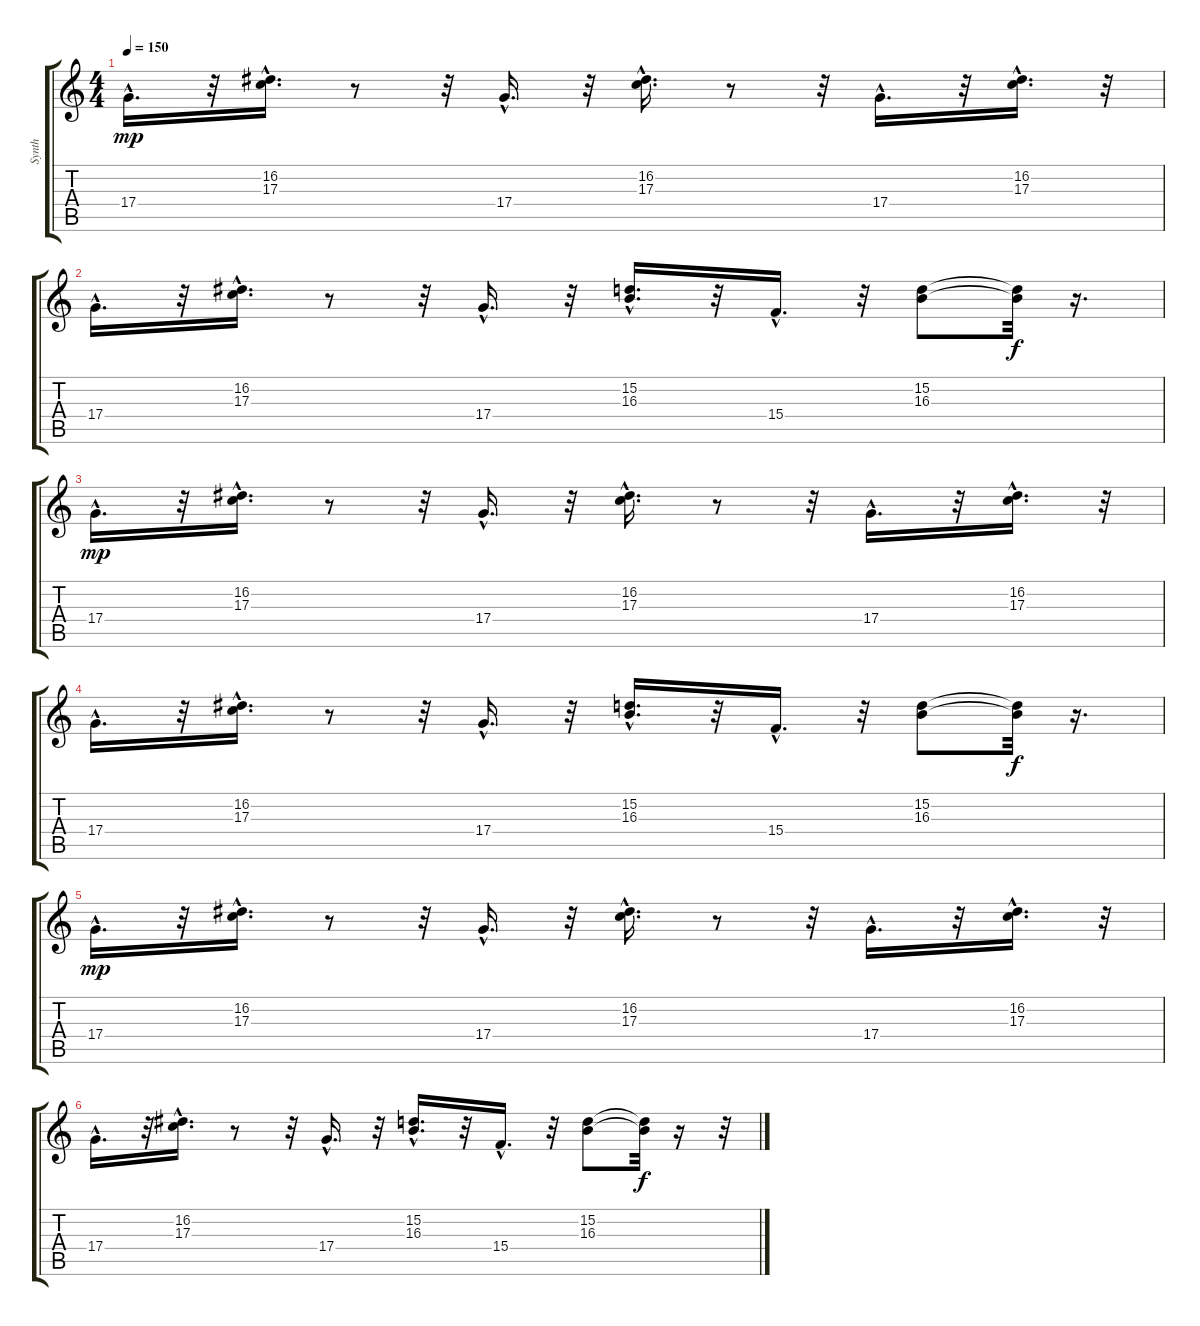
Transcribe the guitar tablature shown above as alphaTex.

\track ("Synth" "Synth") {instrument stringensemble1}
\staff {score tabs}
\tuning (E4 B3 G3 D3 A2 E2) {hide}
\ts (4 4)
\tempo 150
\clef g2
\ks c
17.4{hac}.16{d dy mp} r.32 (16.2{hac} 17.3{hac}).16{d} r.8 r.32 17.4{hac}.16{d} r.32 (16.2{hac} 17.3{hac}).16{d} r.8 r.32 17.4{hac}.16{d} r.32 (16.2{hac} 17.3{hac}).16{d} r.32 |
17.4{hac}.16{d} r.32 (16.2{hac} 17.3{hac}).16{d} r.8 r.32 17.4{hac}.16{d} r.32 (15.2{hac} 16.3{hac}).16{d} r.32 15.4{hac}.16{d} r.32 (15.2 16.3).8 (15.2{t} 16.3{t}).32{dy f} r.16{d} |
17.4{hac}.16{d dy mp} r.32 (16.2{hac} 17.3{hac}).16{d} r.8 r.32 17.4{hac}.16{d} r.32 (16.2{hac} 17.3{hac}).16{d} r.8 r.32 17.4{hac}.16{d} r.32 (16.2{hac} 17.3{hac}).16{d} r.32 |
17.4{hac}.16{d} r.32 (16.2{hac} 17.3{hac}).16{d} r.8 r.32 17.4{hac}.16{d} r.32 (15.2{hac} 16.3{hac}).16{d} r.32 15.4{hac}.16{d} r.32 (15.2 16.3).8 (15.2{t} 16.3{t}).32{dy f} r.16{d} |
17.4{hac}.16{d dy mp} r.32 (16.2{hac} 17.3{hac}).16{d} r.8 r.32 17.4{hac}.16{d} r.32 (16.2{hac} 17.3{hac}).16{d} r.8 r.32 17.4{hac}.16{d} r.32 (16.2{hac} 17.3{hac}).16{d} r.32 |
17.4{hac}.16{d} r.32 (16.2{hac} 17.3{hac}).16{d} r.8 r.32 17.4{hac}.16{d} r.32 (15.2{hac} 16.3{hac}).16{d} r.32 15.4{hac}.16{d} r.32 (15.2 16.3).8 (15.2{t} 16.3{t}).32{dy f} r.16 r.32
